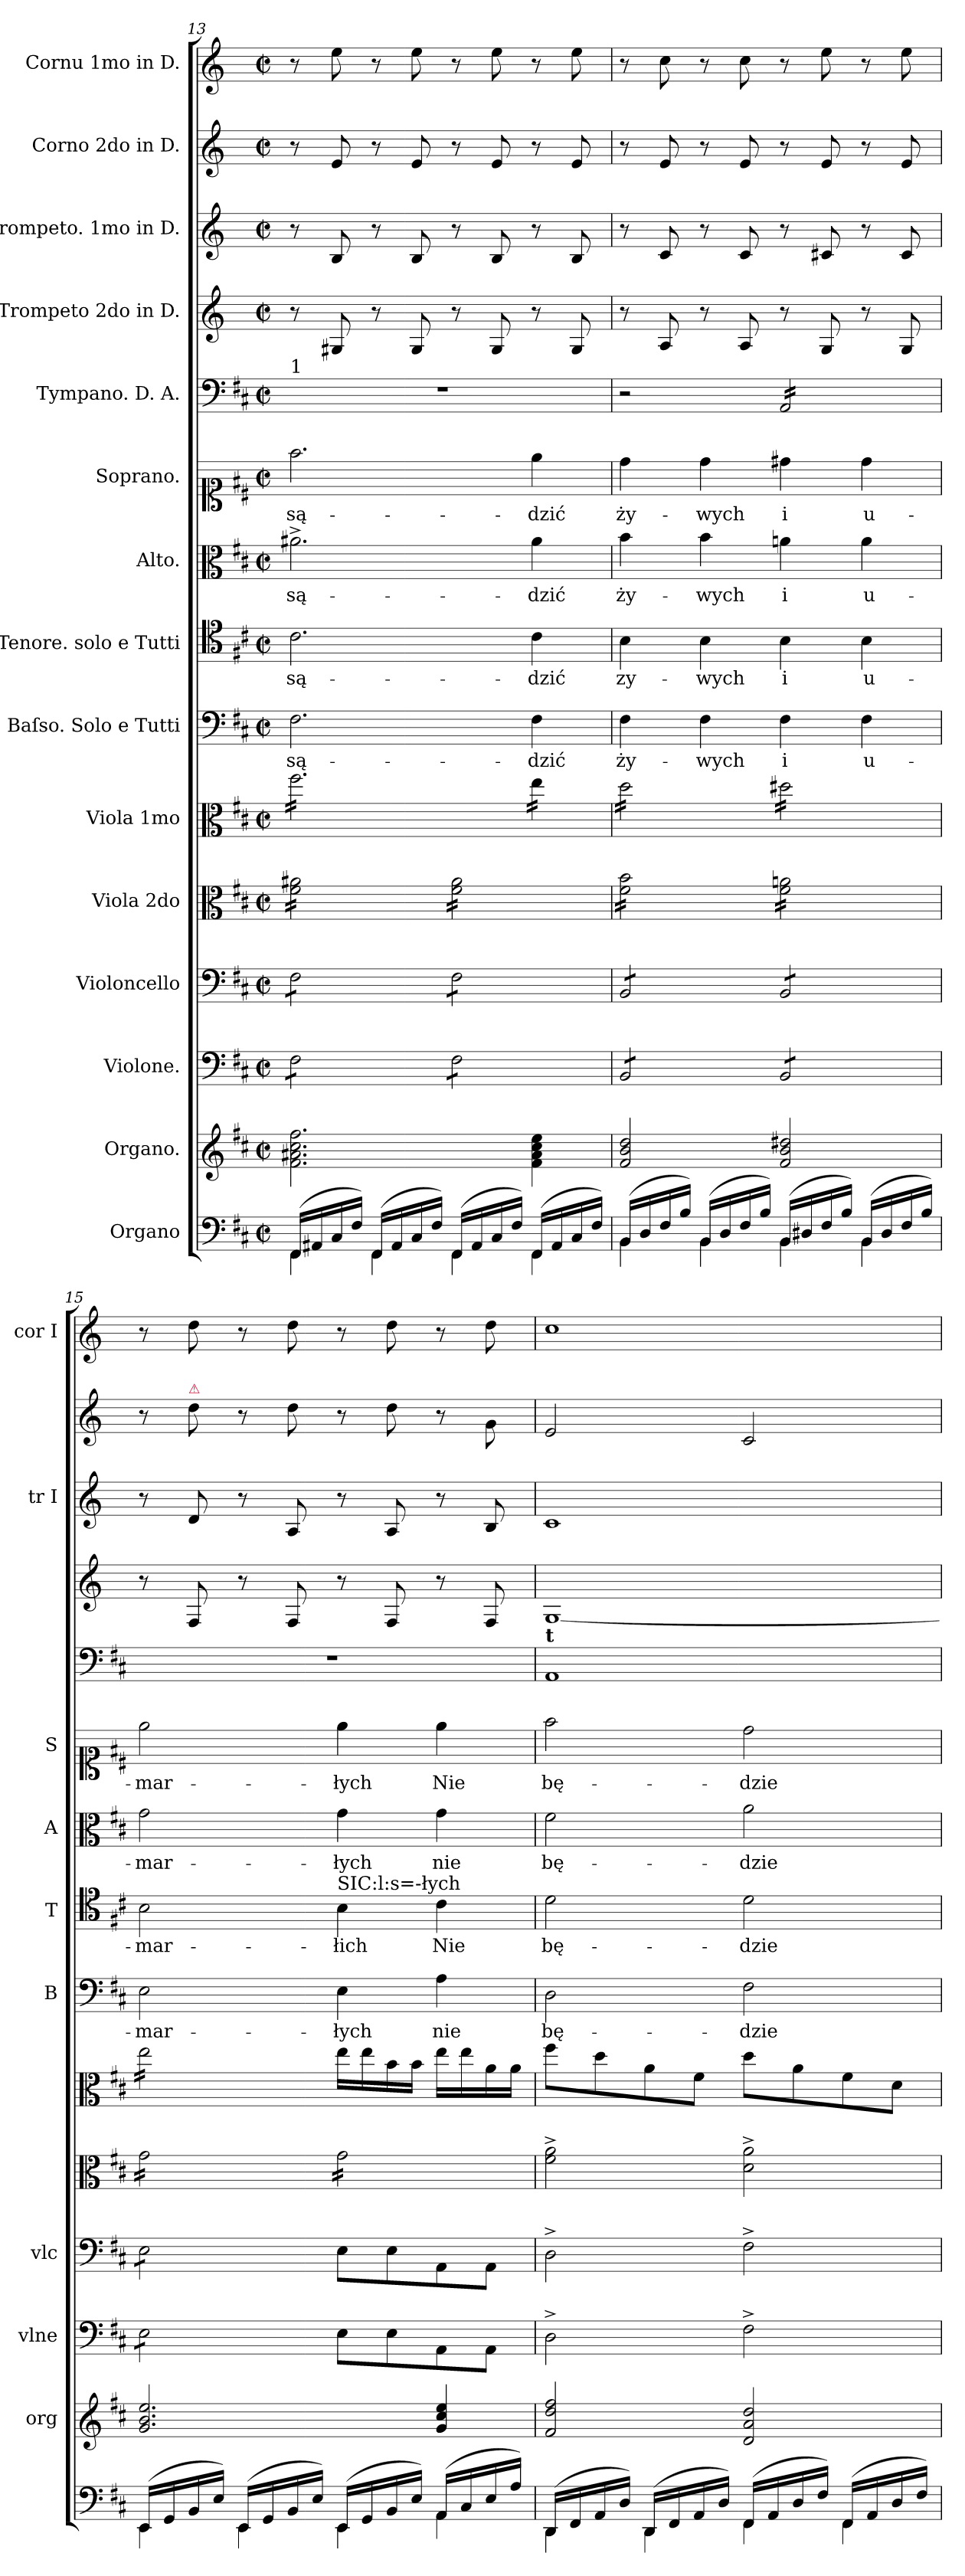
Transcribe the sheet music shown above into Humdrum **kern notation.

**kern	**kern	**kern	**kern	**kern	**kern	**kern	**text	**kern	**text	**kern	**text	**kern	**text	**kern	**kern	**kern	**kern	**kern
*part15	*part14	*part13	*part12	*part11	*part10	*part9	*part9	*part8	*part8	*part7	*part7	*part6	*part6	*part5	*part4	*part3	*part2	*part1
*staff15	*staff14	*staff13	*staff12	*staff11	*staff10	*staff9	*staff9	*staff8	*staff8	*staff7	*staff7	*staff6	*staff6	*staff5	*staff4	*staff3	*staff2	*staff1
*I"Organo	*I"Organo.	*I"Violone.	*I"Violoncello	*I"Viola 2do	*I"Viola 1mo	*I"Baſso. Solo e Tutti	*	*I"Tenore. solo e Tutti	*	*I"Alto.	*	*I"Soprano.	*	*I"Tympano. D. A.	*I"Trompeto 2do in D.	*I"Trompeto. 1mo in D.	*I"Corno 2do in D.	*I"Cornu 1mo in D.
*	*I'org	*I'vlne	*I'vlc	*	*	*I'B	*	*I'T	*	*I'A	*	*I'S	*	*	*	*I'tr I	*	*I'cor I
*clefF4	*clefG2	*clefF4	*clefF4	*clefC3	*clefC3	*clefF4	*	*clefC4	*	*clefC3	*	*clefC1	*	*clefF4	*clefG2	*clefG2	*clefG2	*clefG2
*	*	*	*	*	*	*	*	*	*	*	*	*	*	*	*ITrd-1c-2	*ITrd-1c-2	*ITrd6c10	*ITrd6c10
*k[f#c#]	*k[f#c#]	*k[f#c#]	*k[f#c#]	*k[f#c#]	*k[f#c#]	*k[f#c#]	*	*k[f#c#]	*	*k[f#c#]	*	*k[f#c#]	*	*k[f#c#]	*k[f#c#]	*k[f#c#]	*k[f#c#]	*k[f#c#]
*M4/4	*M4/4	*M4/4	*M4/4	*M4/4	*M4/4	*M4/4	*	*M4/4	*	*M4/4	*	*M4/4	*	*M4/4	*M4/4	*M4/4	*M4/4	*M4/4
*met(c|)	*met(c|)	*met(c|)	*met(c|)	*met(c|)	*met(c|)	*met(c|)	*	*met(c|)	*	*met(c|)	*	*met(c|)	*	*met(c|)	*met(c|)	*met(c|)	*met(c|)	*met(c|)
=13	=13	=13	=13	=13	=13	=13	=13	=13	=13	=13	=13	=13	=13	=13	=13	=13	=13	=13
*^	*	*	*	*	*	*	*	*	*	*	*	*	*	*	*	*	*	*
!	!	!	!	!	!	!	!	!	!	!	!	!	!	!	!LO:TX:a:t=1	!	!	!	!
*	*	*	*tremolo	*	*	*	*	*	*	*	*	*	*	*	*	*	*	*	*
*	*	*	*	*tremolo	*	*	*	*	*	*	*	*	*	*	*	*	*	*	*
*	*	*	*	*	*tremolo	*	*	*	*	*	*	*	*	*	*	*	*	*	*
*	*	*	*	*	*	*tremolo	*	*	*	*	*	*	*	*	*	*	*	*	*
(16FF#/LL	4FF#\	2.f#\ 2.a#X\ 2.cc#\ 2.ff#\	8F#\L	8F#\L	16f#\ 16a#X\LL	16ff#\LL	2.F#\	są-	2.c#\	są-	2.a#X^\	są-	2.ff#\	są-	1r	8r	8r	8r	8r
16AA#X/	.	.	.	.	16f#\ 16a#X\	16ff#\	.	.	.	.	.	.	.	.	.	.	.	.	.
16C#/	.	.	8F#\	8F#\	16f#\ 16a#X\	16ff#\	.	.	.	.	.	.	.	.	.	8A#X/	8c#/	8F#/	8f#\
16F#/JJ)	.	.	.	.	16f#\ 16a#X\	16ff#\	.	.	.	.	.	.	.	.	.	.	.	.	.
(16FF#/LL	4FF#\	.	8F#\	8F#\	16f#\ 16a#X\	16ff#\	.	.	.	.	.	.	.	.	.	8r	8r	8r	8r
16AA#/	.	.	.	.	16f#\ 16a#X\	16ff#\	.	.	.	.	.	.	.	.	.	.	.	.	.
16C#/	.	.	8F#\J	8F#\J	16f#\ 16a#X\	16ff#\	.	.	.	.	.	.	.	.	.	8A#/	8c#/	8F#/	8f#\
16F#/JJ)	.	.	.	.	16f#\ 16a#X\JJ	16ff#\	.	.	.	.	.	.	.	.	.	.	.	.	.
(16FF#/LL	4FF#\	.	8F#\L	8F#\L	16f#\ 16a#\LL	16ff#\	.	.	.	.	.	.	.	.	.	8r	8r	8r	8r
16AA#/	.	.	.	.	16f#\ 16a#\	16ff#\	.	.	.	.	.	.	.	.	.	.	.	.	.
16C#/	.	.	8F#\	8F#\	16f#\ 16a#\	16ff#\	.	.	.	.	.	.	.	.	.	8A#/	8c#/	8F#/	8f#\
16F#/JJ)	.	.	.	.	16f#\ 16a#\	16ff#\JJ	.	.	.	.	.	.	.	.	.	.	.	.	.
(16FF#/LL	4FF#\	4f#\ 4a#\ 4cc#\ 4ee\	8F#\	8F#\	16f#\ 16a#\	16ee\LL	4F#\	-dzić	4c#\	-dzić	4a#\	-dzić	4ee\	-dzić	.	8r	8r	8r	8r
16AA#/	.	.	.	.	16f#\ 16a#\	16ee\	.	.	.	.	.	.	.	.	.	.	.	.	.
16C#/	.	.	8F#\J	8F#\J	16f#\ 16a#\	16ee\	.	.	.	.	.	.	.	.	.	8A#/	8c#/	8F#/	8f#\
16F#/JJ)	.	.	.	.	16f#\ 16a#\JJ	16ee\JJ	.	.	.	.	.	.	.	.	.	.	.	.	.
=14	=14	=14	=14	=14	=14	=14	=14	=14	=14	=14	=14	=14	=14	=14	=14	=14	=14	=14	=14
(16BB/LL	4BB\	2f#/ 2b/ 2dd/	8BB/L	8BB/L	16f#\ 16b\LL	16dd\LL	4F#\	ży-	4B\	zy-	4b\	ży-	4dd\	ży-	2r	8r	8r	8r	8r
16D/	.	.	.	.	16f#\ 16b\	16dd\	.	.	.	.	.	.	.	.	.	.	.	.	.
16F#/	.	.	8BB/	8BB/	16f#\ 16b\	16dd\	.	.	.	.	.	.	.	.	.	8B/	8d/	8F#/	8d\
16B/JJ)	.	.	.	.	16f#\ 16b\	16dd\	.	.	.	.	.	.	.	.	.	.	.	.	.
(16BB/LL	4BB\	.	8BB/	8BB/	16f#\ 16b\	16dd\	4F#\	-wych	4B\	-wych	4b\	-wych	4dd\	-wych	.	8r	8r	8r	8r
16D/	.	.	.	.	16f#\ 16b\	16dd\	.	.	.	.	.	.	.	.	.	.	.	.	.
16F#/	.	.	8BB/J	8BB/J	16f#\ 16b\	16dd\	.	.	.	.	.	.	.	.	.	8B/	8d/	8F#/	8d\
16B/JJ)	.	.	.	.	16f#\ 16b\JJ	16dd\JJ	.	.	.	.	.	.	.	.	.	.	.	.	.
*	*	*	*	*	*	*	*	*	*	*	*	*	*	*	*tremolo	*	*	*	*
(16BB/LL	4BB\	2f#/ 2b/ 2dd#X/	8BB/L	8BB/L	16f#\ 16an\LL	16dd#X\LL	4F#\	i	4B\	i	4an\	i	4dd#X\	i	16AA/LL	8r	8r	8r	8r
16D#X/	.	.	.	.	16f#\ 16an\	16dd#X\	.	.	.	.	.	.	.	.	16AA/	.	.	.	.
16F#/	.	.	8BB/	8BB/	16f#\ 16an\	16dd#X\	.	.	.	.	.	.	.	.	16AA/	8A/	8d#X/	8F#/	8f#\
16B/JJ)	.	.	.	.	16f#\ 16an\	16dd#X\	.	.	.	.	.	.	.	.	16AA/	.	.	.	.
(16BB/LL	4BB\	.	8BB/	8BB/	16f#\ 16an\	16dd#X\	4F#\	u-	4B\	u-	4a\	u-	4dd#\	u-	16AA/	8r	8r	8r	8r
16D#/	.	.	.	.	16f#\ 16an\	16dd#X\	.	.	.	.	.	.	.	.	16AA/	.	.	.	.
16F#/	.	.	8BB/J	8BB/J	16f#\ 16an\	16dd#X\	.	.	.	.	.	.	.	.	16AA/	8A/	8d#/	8F#/	8f#\
16B/JJ)	.	.	.	.	16f#\ 16an\JJ	16dd#X\JJ	.	.	.	.	.	.	.	.	16AA/JJ	.	.	.	.
*	*	*	*	*	*	*	*	*	*	*	*	*	*	*	*Xtremolo	*	*	*	*
=15	=15	=15	=15	=15	=15	=15	=15	=15	=15	=15	=15	=15	=15	=15	=15	=15	=15	=15	=15
(16EE/LL	4EE\	2.g/ 2.b/ 2.ee/	8E\L	8E\L	16g\LL	16ee\LL	2E\	-mar-	2B\	-mar-	2g\	-mar-	2ee\	-mar-	1r	8r	8r	8r	8r
16GG/	.	.	.	.	16g\	16ee\	.	.	.	.	.	.	.	.	.	.	.	.	.
!	!	!	!	!	!	!	!	!	!	!	!	!	!	!	!	!	!	!LO:TX:a:color=crimson:t=⚠	!
16BB/	.	.	8E\	8E\	16g\	16ee\	.	.	.	.	.	.	.	.	.	8G/	8e/	8e\	8e\
16E/JJ)	.	.	.	.	16g\	16ee\	.	.	.	.	.	.	.	.	.	.	.	.	.
(16EE/LL	4EE\	.	8E\	8E\	16g\	16ee\	.	.	.	.	.	.	.	.	.	8r	8r	8r	8r
16GG/	.	.	.	.	16g\	16ee\	.	.	.	.	.	.	.	.	.	.	.	.	.
16BB/	.	.	8E\J	8E\J	16g\	16ee\	.	.	.	.	.	.	.	.	.	8G/	8B/	8e\	8e\
*	*	*	*	*Xtremolo	*	*	*	*	*	*	*	*	*	*	*	*	*	*	*
*	*	*	*Xtremolo	*	*	*	*	*	*	*	*	*	*	*	*	*	*	*	*
16E/JJ)	.	.	.	.	16g\JJ	16ee\JJ	.	.	.	.	.	.	.	.	.	.	.	.	.
*	*	*	*	*	*	*Xtremolo	*	*	*	*	*	*	*	*	*	*	*	*	*
!	!	!	!	!	!	!	!	!	!LO:TX:a:t=SIC&colon;l&colon;s=-łych	!	!	!	!	!	!	!	!	!	!
(16EE/LL	4EE\	.	8E\L	8E\L	16g\LL	16ee\LL	4E\	-łych	4B\	-łich	4g\	-łych	4ee\	-łych	.	8r	8r	8r	8r
16GG/	.	.	.	.	16g\	16ee\	.	.	.	.	.	.	.	.	.	.	.	.	.
16BB/	.	.	8E\	8E\	16g\	16b\	.	.	.	.	.	.	.	.	.	8G/	8B/	8e\	8e\
16E/JJ)	.	.	.	.	16g\	16b\JJ	.	.	.	.	.	.	.	.	.	.	.	.	.
(16AA/LL	4AA\	4g/ 4cc#/ 4ee/	8AA\	8AA\	16g\	16ee\LL	4A\	nie	4c#\	Nie	4g\	nie	4ee\	Nie	.	8r	8r	8r	8r
16C#/	.	.	.	.	16g\	16ee\	.	.	.	.	.	.	.	.	.	.	.	.	.
16E/	.	.	8AA\J	8AA\J	16g\	16a\	.	.	.	.	.	.	.	.	.	8G/	8c#/	8A\	8e\
16A/JJ)	.	.	.	.	16g\JJ	16a\JJ	.	.	.	.	.	.	.	.	.	.	.	.	.
*	*	*	*	*	*Xtremolo	*	*	*	*	*	*	*	*	*	*	*	*	*	*
=16	=16	=16	=16	=16	=16	=16	=16	=16	=16	=16	=16	=16	=16	=16	=16	=16	=16	=16	=16
!	!	!	!	!	!	!	!	!	!	!	!	!	!	!	!LO:TX:a:B:t=t	!	!	!	!
(16DD/LL	4DD\	2f#/ 2dd/ 2ff#/	2D^\	2D^\	2f#^\ 2a^\	8ff#\L	2D\	bę-	2d\	bę-	2f#\	bę-	2ff#\	bę-	1AA	[1A	1d	2F#/	1d
16FF#/	.	.	.	.	.	.	.	.	.	.	.	.	.	.	.	.	.	.	.
16AA/	.	.	.	.	.	8dd\	.	.	.	.	.	.	.	.	.	.	.	.	.
16D/JJ)	.	.	.	.	.	.	.	.	.	.	.	.	.	.	.	.	.	.	.
(16DD/LL	4DD\	.	.	.	.	8a\	.	.	.	.	.	.	.	.	.	.	.	.	.
16FF#/	.	.	.	.	.	.	.	.	.	.	.	.	.	.	.	.	.	.	.
16AA/	.	.	.	.	.	8f#\J	.	.	.	.	.	.	.	.	.	.	.	.	.
16D/JJ)	.	.	.	.	.	.	.	.	.	.	.	.	.	.	.	.	.	.	.
(16FF#/LL	4FF#\	2d/ 2a/ 2dd/	2F#^\	2F#^\	2d^\ 2a^\	8dd\L	2F#\	-dzie	2d\	-dzie	2a\	-dzie	2dd\	-dzie	.	.	.	2D/	.
16AA/	.	.	.	.	.	.	.	.	.	.	.	.	.	.	.	.	.	.	.
16D/	.	.	.	.	.	8a\	.	.	.	.	.	.	.	.	.	.	.	.	.
16F#/JJ)	.	.	.	.	.	.	.	.	.	.	.	.	.	.	.	.	.	.	.
(16FF#/LL	4FF#\	.	.	.	.	8f#\	.	.	.	.	.	.	.	.	.	.	.	.	.
16AA/	.	.	.	.	.	.	.	.	.	.	.	.	.	.	.	.	.	.	.
16D/	.	.	.	.	.	8d\J	.	.	.	.	.	.	.	.	.	.	.	.	.
16F#/JJ)	.	.	.	.	.	.	.	.	.	.	.	.	.	.	.	.	.	.	.
*v	*v	*	*	*	*	*	*	*	*	*	*	*	*	*	*	*	*	*	*
=	=	=	=	=	=	=	=	=	=	=	=	=	=	=	=	=	=	=
*-	*-	*-	*-	*-	*-	*-	*-	*-	*-	*-	*-	*-	*-	*-	*-	*-	*-	*-
